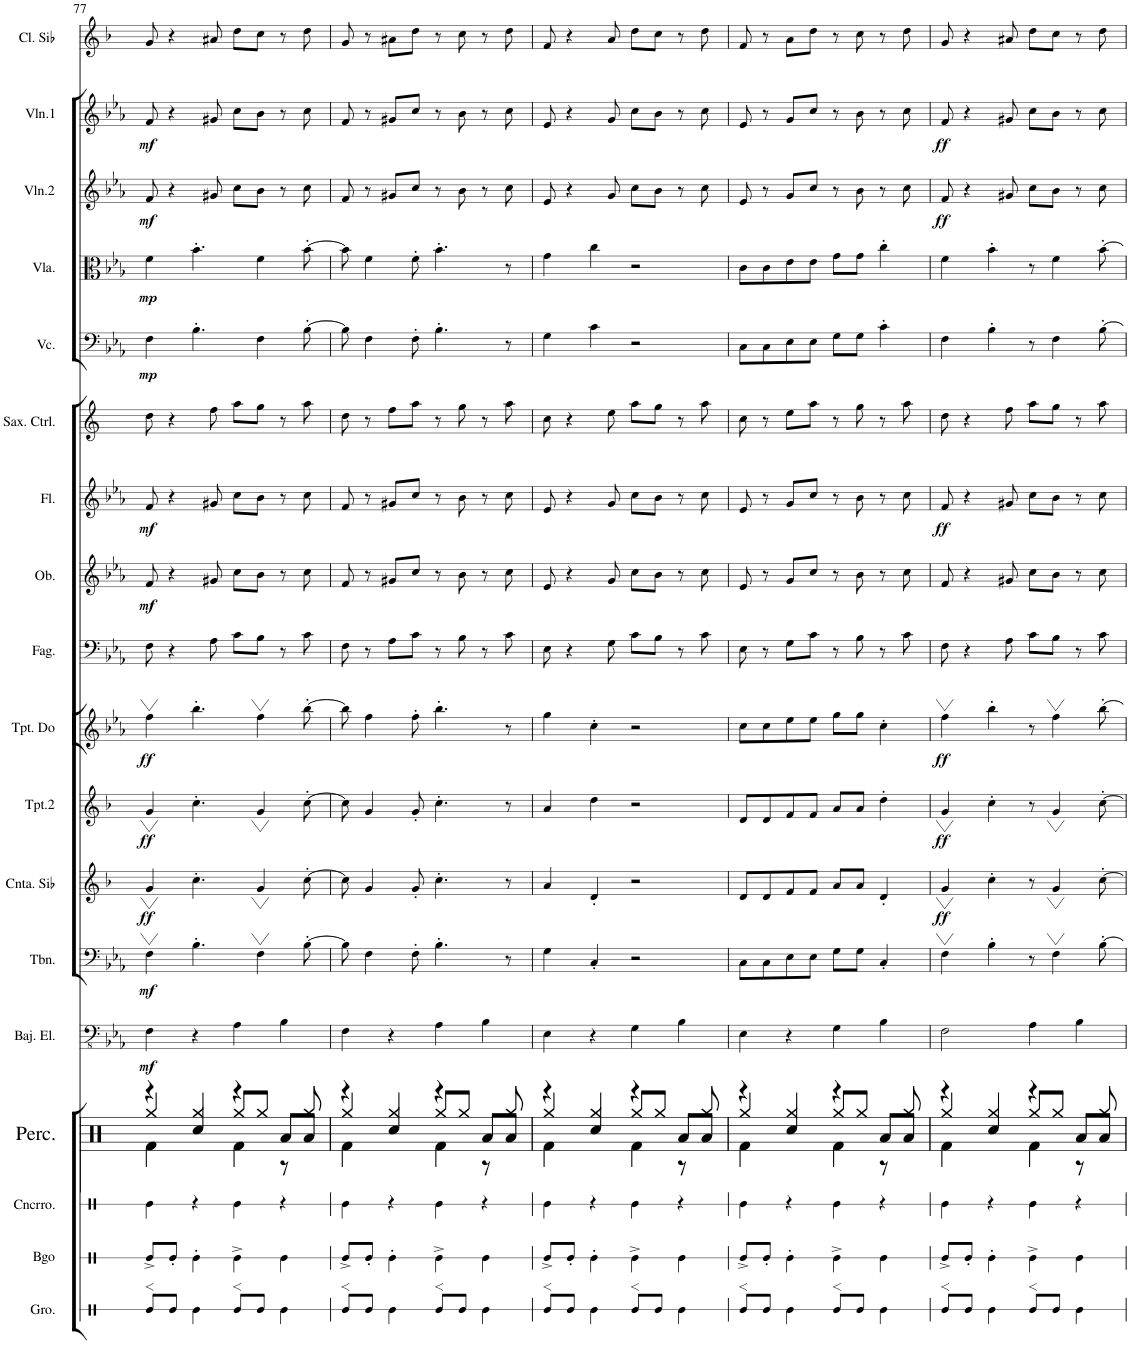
**kern	**kern	**kern	**kern	**kern	**dynam	**kern	**dynam	**kern	**dynam	**kern	**dynam	**kern	**dynam	**kern	**kern	**dynam	**kern	**dynam	**kern	**kern	**dynam	**kern	**dynam	**kern	**dynam	**kern	**dynam	**kern
*part18	*part17	*part16	*part15	*part14	*part14	*part13	*part13	*part12	*part12	*part11	*part11	*part10	*part10	*part9	*part8	*part8	*part7	*part7	*part6	*part5	*part5	*part4	*part4	*part3	*part3	*part2	*part2	*part1
*staff18	*staff17	*staff16	*staff15	*staff14	*staff14	*staff13	*staff13	*staff12	*staff12	*staff11	*staff11	*staff10	*staff10	*staff9	*staff8	*staff8	*staff7	*staff7	*staff6	*staff5	*staff5	*staff4	*staff4	*staff3	*staff3	*staff2	*staff2	*staff1
*I"Güiro	*I"Bongo	*I"Cencerro	*I"Set de percusión	*I"Bajo eléctrico	*	*I"Trombón	*	*I"Corneta en Sib	*	*I"Trompeta2 en Sib	*	*I"Trompeta en Do	*	*I"Fagot	*I"Oboe	*	*I"Flauta	*	*I"Saxofón contralto	*I"Violonchelo	*	*I"Viola	*	*I"Violín2	*	*I"Violín1	*	*I"Clarinete en Sib
*I'Gro.	*I'Bgo	*I'Cncrro.	*I'Perc.	*I'Baj. El.	*	*I'Tbn.	*	*I'Cnta. Sib	*	*I'Tpt.2	*	*I'Tpt. Do	*	*I'Fag.	*I'Ob.	*	*I'Fl.	*	*I'Sax. Ctrl.	*I'Vc.	*	*I'Vla.	*	*I'Vln.2	*	*I'Vln.1	*	*I'Cl. Sib
!!LO:PB:g=z
*clefX	*clefX	*clefX	*clefX	*clefFv4	*	*clefF4	*	*clefG2	*	*clefG2	*	*clefG2	*	*clefF4	*clefG2	*	*clefG2	*	*clefG2	*clefF4	*	*clefC3	*	*clefG2	*	*clefG2	*	*clefG2
*	*	*	*	*	*	*	*	*Trd1c2	*	*Trd1c2	*	*Trd1c2	*	*	*	*	*	*	*Trd5c9	*	*	*	*	*	*	*	*	*Trd1c2
*k[b-]	*k[b-]	*k[b-]	*k[b-]	*k[b-e-a-]	*	*k[b-e-a-]	*	*k[b-]	*	*k[b-]	*	*k[b-e-a-]	*	*k[b-e-a-]	*k[b-e-a-]	*	*k[b-e-a-]	*	*k[]	*k[b-e-a-]	*	*k[b-e-a-]	*	*k[b-e-a-]	*	*k[b-e-a-]	*	*k[b-]
*M4/4	*M4/4	*M4/4	*M4/4	*M4/4	*	*M4/4	*	*M4/4	*	*M4/4	*	*M4/4	*	*M4/4	*M4/4	*	*M4/4	*	*M4/4	*M4/4	*	*M4/4	*	*M4/4	*	*M4/4	*	*M4/4
=77	=77	=77	=77	=77	=77	=77	=77	=77	=77	=77	=77	=77	=77	=77	=77	=77	=77	=77	=77	=77	=77	=77	=77	=77	=77	=77	=77	=77
*	*	*	*^	*	*	*	*	*	*	*	*	*	*	*	*	*	*	*	*	*	*	*	*	*	*	*	*	*
*	*	*	*	*^	*	*	*	*	*	*	*	*	*	*	*	*	*	*	*	*	*	*	*	*	*	*	*	*	*
!	!	!	!	!	!	!	!LO:DY:b	!	!LO:DY:b	!	!LO:DY:b	!	!LO:DY:b	!	!LO:DY:b	!	!	!LO:DY:b	!	!LO:DY:b	!	!	!LO:DY:b	!	!LO:DY:b	!	!LO:DY:b	!	!LO:DY:b	!
8Re>/L	8Re^/L	4Re\	4r	4Rf\	4Rgg/	4FF\	mf	4F\	mf	4g/	ff	4g/	ff	4ff\	ff	8F\	8f/	mf	8f/	mf	8dd\	4F\	mp	4f\	mp	8f/	mf	8f/	mf	8g/
8Re/J	8Re'/J	.	.	.	.	.	.	.	.	.	.	.	.	.	.	4r	4r	.	4r	.	4r	.	.	.	.	4r	.	4r	.	4r
4Re\	4Re'\	4r	4Rcc/	4ryy	4Rgg/	4r	.	4.B-'\	.	4.cc'\	.	4.cc'\	.	4.bb-'\	.	.	.	.	.	.	.	4.B-'\	.	4.b-'\	.	.	.	.	.	.
.	.	.	.	.	.	.	.	.	.	.	.	.	.	.	.	8A-\	8g#X/	.	8g#X/	.	8ff\	.	.	.	.	8g#X/	.	8g#X/	.	8a#X/
8Re>/L	4Re^\	4Re\	4r	4Rf\	8Rgg/L	4AA-\	.	.	.	.	.	.	.	.	.	8c\L	8cc\L	.	8cc\L	.	8aa\L	.	.	.	.	8cc\L	.	8cc\L	.	8dd\L
8Re/J	.	.	.	.	8Rgg/J	.	.	4F\	.	4g/	.	4g/	.	4ff\	.	8B-\J	8b-\J	.	8b-\J	.	8gg\J	4F\	.	4f\	.	8b-\J	.	8b-\J	.	8cc\J
4Re\	4Re\	4r	8Ra/L	4ryy	8r	4BB-\	.	.	.	.	.	.	.	.	.	8r	8r	.	8r	.	8r	.	.	.	.	8r	.	8r	.	8r
.	.	.	8Ra/J	.	8Rgg/	.	.	[8B-'\	.	[8cc'\	.	[8cc'\	.	[8bb-'\	.	8c\	8cc\	.	8cc\	.	8aa\	[8B-'\	.	[8b-'\	.	8cc\	.	8cc\	.	8dd\
=78	=78	=78	=78	=78	=78	=78	=78	=78	=78	=78	=78	=78	=78	=78	=78	=78	=78	=78	=78	=78	=78	=78	=78	=78	=78	=78	=78	=78	=78	=78
8Re>/L	8Re^/L	4Re\	4r	4Rf\	4Rgg/	4FF\	.	8B-\]	.	8cc\]	.	8cc\]	.	8bb-\]	.	8F\	8f/	.	8f/	.	8dd\	8B-\]	.	8b-\]	.	8f/	.	8f/	.	8g/
8Re/J	8Re'/J	.	.	.	.	.	.	4F\	.	4g/	.	4g/	.	4ff\	.	8r	8r	.	8r	.	8r	4F\	.	4f\	.	8r	.	8r	.	8r
4Re\	4Re'\	4r	4Rcc/	4ryy	4Rgg/	4r	.	.	.	.	.	.	.	.	.	8A-\L	8g#X/L	.	8g#X/L	.	8ff\L	.	.	.	.	8g#X/L	.	8g#X/L	.	8a#X\L
.	.	.	.	.	.	.	.	8F'\	.	8g'/	.	8g'/	.	8ff'\	.	8c\J	8cc/J	.	8cc/J	.	8aa\J	8F'\	.	8f'\	.	8cc/J	.	8cc/J	.	8dd\J
8Re>/L	4Re^\	4Re\	4r	4Rf\	8Rgg/L	4AA-\	.	4.B-'\	.	4.cc'\	.	4.cc'\	.	4.bb-'\	.	8r	8r	.	8r	.	8r	4.B-'\	.	4.b-'\	.	8r	.	8r	.	8r
8Re/J	.	.	.	.	8Rgg/J	.	.	.	.	.	.	.	.	.	.	8B-\	8b-\	.	8b-\	.	8gg\	.	.	.	.	8b-\	.	8b-\	.	8cc\
4Re\	4Re\	4r	8Ra/L	4ryy	8r	4BB-\	.	.	.	.	.	.	.	.	.	8r	8r	.	8r	.	8r	.	.	.	.	8r	.	8r	.	8r
.	.	.	8Ra/J	.	8Rgg/	.	.	8r	.	8r	.	8r	.	8r	.	8c\	8cc\	.	8cc\	.	8aa\	8r	.	8r	.	8cc\	.	8cc\	.	8dd\
=79	=79	=79	=79	=79	=79	=79	=79	=79	=79	=79	=79	=79	=79	=79	=79	=79	=79	=79	=79	=79	=79	=79	=79	=79	=79	=79	=79	=79	=79	=79
8Re>/L	8Re^/L	4Re\	4r	4Rf\	4Rgg/	4EE-\	.	4G\	.	4a/	.	4a/	.	4gg\	.	8E-\	8e-/	.	8e-/	.	8cc\	4G\	.	4g\	.	8e-/	.	8e-/	.	8f/
8Re/J	8Re'/J	.	.	.	.	.	.	.	.	.	.	.	.	.	.	4r	4r	.	4r	.	4r	.	.	.	.	4r	.	4r	.	4r
4Re\	4Re'\	4r	4Rcc/	4ryy	4Rgg/	4r	.	4C'/	.	4d'/	.	4dd\	.	4cc'\	.	.	.	.	.	.	.	4c\	.	4cc\	.	.	.	.	.	.
.	.	.	.	.	.	.	.	.	.	.	.	.	.	.	.	8G\	8g/	.	8g/	.	8ee\	.	.	.	.	8g/	.	8g/	.	8a/
8Re>/L	4Re^\	4Re\	4r	4Rf\	8Rgg/L	4GG\	.	2r	.	2r	.	2r	.	2r	.	8c\L	8cc\L	.	8cc\L	.	8aa\L	2r	.	2r	.	8cc\L	.	8cc\L	.	8dd\L
8Re/J	.	.	.	.	8Rgg/J	.	.	.	.	.	.	.	.	.	.	8B-\J	8b-\J	.	8b-\J	.	8gg\J	.	.	.	.	8b-\J	.	8b-\J	.	8cc\J
4Re\	4Re\	4r	8Ra/L	4ryy	8r	4BB-\	.	.	.	.	.	.	.	.	.	8r	8r	.	8r	.	8r	.	.	.	.	8r	.	8r	.	8r
.	.	.	8Ra/J	.	8Rgg/	.	.	.	.	.	.	.	.	.	.	8c\	8cc\	.	8cc\	.	8aa\	.	.	.	.	8cc\	.	8cc\	.	8dd\
=80	=80	=80	=80	=80	=80	=80	=80	=80	=80	=80	=80	=80	=80	=80	=80	=80	=80	=80	=80	=80	=80	=80	=80	=80	=80	=80	=80	=80	=80	=80
8Re>/L	8Re^/L	4Re\	4r	4Rf\	4Rgg/	4EE-\	.	8C\L	.	8d/L	.	8d/L	.	8cc\L	.	8E-\	8e-/	.	8e-/	.	8cc\	8C\L	.	8c\L	.	8e-/	.	8e-/	.	8f/
8Re/J	8Re'/J	.	.	.	.	.	.	8C\	.	8d/	.	8d/	.	8cc\	.	8r	8r	.	8r	.	8r	8C\	.	8c\	.	8r	.	8r	.	8r
4Re\	4Re'\	4r	4Rcc/	4ryy	4Rgg/	4r	.	8E-\	.	8f/	.	8f/	.	8ee-\	.	8G\L	8g/L	.	8g/L	.	8ee\L	8E-\	.	8e-\	.	8g/L	.	8g/L	.	8a\L
.	.	.	.	.	.	.	.	8E-\J	.	8f/J	.	8f/J	.	8ee-\J	.	8c\J	8cc/J	.	8cc/J	.	8aa\J	8E-\J	.	8e-\J	.	8cc/J	.	8cc/J	.	8dd\J
8Re>/L	4Re^\	4Re\	4r	4Rf\	8Rgg/L	4GG\	.	8G\L	.	8a/L	.	8a/L	.	8gg\L	.	8r	8r	.	8r	.	8r	8G\L	.	8g\L	.	8r	.	8r	.	8r
8Re/J	.	.	.	.	8Rgg/J	.	.	8G\J	.	8a/J	.	8a/J	.	8gg\J	.	8B-\	8b-\	.	8b-\	.	8gg\	8G\J	.	8g\J	.	8b-\	.	8b-\	.	8cc\
4Re\	4Re\	4r	8Ra/L	4ryy	8r	4BB-\	.	4C'/	.	4d'/	.	4dd'\	.	4cc'\	.	8r	8r	.	8r	.	8r	4c'\	.	4cc'\	.	8r	.	8r	.	8r
.	.	.	8Ra/J	.	8Rgg/	.	.	.	.	.	.	.	.	.	.	8c\	8cc\	.	8cc\	.	8aa\	.	.	.	.	8cc\	.	8cc\	.	8dd\
=81	=81	=81	=81	=81	=81	=81	=81	=81	=81	=81	=81	=81	=81	=81	=81	=81	=81	=81	=81	=81	=81	=81	=81	=81	=81	=81	=81	=81	=81	=81
!	!	!	!	!	!	!	!	!	!	!	!LO:DY:b	!	!LO:DY:b	!	!LO:DY:b	!	!	!	!	!LO:DY:b	!	!	!	!	!	!	!LO:DY:b	!	!LO:DY:b	!
8Re>/L	8Re^/L	4Re\	4r	4Rf\	4Rgg/	2FF\	.	4F\	.	4g/	ff	4g/	ff	4ff\	ff	8F\	8f/	.	8f/	ff	8dd\	4F\	.	4f\	.	8f/	ff	8f/	ff	8g/
8Re/J	8Re'/J	.	.	.	.	.	.	.	.	.	.	.	.	.	.	4r	4r	.	4r	.	4r	.	.	.	.	4r	.	4r	.	4r
4Re\	4Re'\	4r	4Rcc/	4ryy	4Rgg/	.	.	4B-'\	.	4cc'\	.	4cc'\	.	4bb-'\	.	.	.	.	.	.	.	4B-'\	.	4b-'\	.	.	.	.	.	.
.	.	.	.	.	.	.	.	.	.	.	.	.	.	.	.	8A-\	8g#X/	.	8g#X/	.	8ff\	.	.	.	.	8g#X/	.	8g#X/	.	8a#X/
8Re>/L	4Re^\	4Re\	4r	4Rf\	8Rgg/L	4AA-\	.	8r	.	8r	.	8r	.	8r	.	8c\L	8cc\L	.	8cc\L	.	8aa\L	8r	.	8r	.	8cc\L	.	8cc\L	.	8dd\L
8Re/J	.	.	.	.	8Rgg/J	.	.	4F\	.	4g/	.	4g/	.	4ff\	.	8B-\J	8b-\J	.	8b-\J	.	8gg\J	4F\	.	4f\	.	8b-\J	.	8b-\J	.	8cc\J
4Re\	4Re\	4r	8Ra/L	4ryy	8r	4BB-\	.	.	.	.	.	.	.	.	.	8r	8r	.	8r	.	8r	.	.	.	.	8r	.	8r	.	8r
.	.	.	8Ra/J	.	8Rgg/	.	.	[8B-'\	.	[8cc'\	.	[8cc'\	.	[8bb-'\	.	8c\	8cc\	.	8cc\	.	8aa\	[8B-'\	.	[8b-'\	.	8cc\	.	8cc\	.	8dd\
*	*	*	*v	*v	*v	*	*	*	*	*	*	*	*	*	*	*	*	*	*	*	*	*	*	*	*	*	*	*	*	*
=	=	=	=	=	=	=	=	=	=	=	=	=	=	=	=	=	=	=	=	=	=	=	=	=	=	=	=	=
*-	*-	*-	*-	*-	*-	*-	*-	*-	*-	*-	*-	*-	*-	*-	*-	*-	*-	*-	*-	*-	*-	*-	*-	*-	*-	*-	*-	*-
